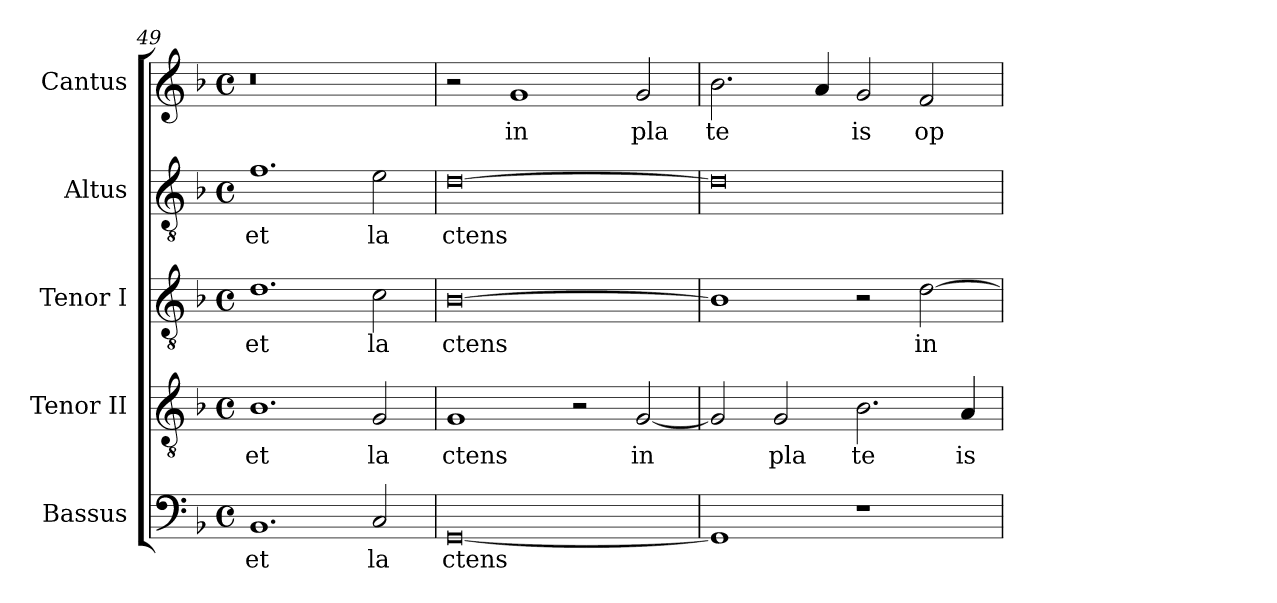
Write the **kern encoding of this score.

**kern	**text	**kern	**text	**kern	**text	**kern	**text	**kern	**text
*part5	*part5	*part4	*part4	*part3	*part3	*part2	*part2	*part1	*part1
*staff5	*staff5	*staff4	*staff4	*staff3	*staff3	*staff2	*staff2	*staff1	*staff1
*I"Bassus	*	*I"Tenor II	*	*I"Tenor I	*	*I"Altus	*	*I"Cantus	*
*I'Bassus	*	*I'Tenor II	*	*I'Tenor I	*	*I'Altus	*	*I'Cantus	*
*clefF4	*	*clefGv2	*	*clefGv2	*	*clefGv2	*	*clefG2	*
*k[b-]	*	*k[b-]	*	*k[b-]	*	*k[b-]	*	*k[b-]	*
*F:	*	*F:	*	*F:	*	*F:	*	*F:	*
*M4/4	*	*M4/4	*	*M4/4	*	*M4/4	*	*M4/4	*
*met(c)	*	*met(c)	*	*met(c)	*	*met(c)	*	*met(c)	*
=49	=49	=49	=49	=49	=49	=49	=49	=49	=49
!	!LO:LY:b:cj	!	!LO:LY:b:cj	!	!LO:LY:b:cj	!	!LO:LY:b:cj	!	!
1.BB-	et	1.B-	et	1.d	et	1.f	et	0r	.
!	!LO:LY:b:cj	!	!LO:LY:b:cj	!	!LO:LY:b:cj	!	!LO:LY:b:cj	!	!
2C/	la	2G/	la	2c\	la	2e\	la	.	.
=50	=50	=50	=50	=50	=50	=50	=50	=50	=50
!	!LO:LY:b	!	!LO:LY:b:cj	!	!LO:LY:b	!	!LO:LY:b	!	!
[<0GG	ctens	1G	ctens	[>0B-	ctens	[>0d	ctens	2r	.
!	!	!	!	!	!	!	!	!	!LO:LY:b:cj
.	.	.	.	.	.	.	.	1g	in
.	.	2r	.	.	.	.	.	.	.
!	!	!	!LO:LY:b:cj	!	!	!	!	!	!LO:LY:b:cj
.	.	[<2G/	in	.	.	.	.	2g/	pla
=51	=51	=51	=51	=51	=51	=51	=51	=51	=51
!	!	!	!	!	!	!	!	!	!LO:LY:b:cj
1GG]	.	2G/]	.	1B-]	.	0d]	.	2.b-\	te
!	!	!	!LO:LY:b:cj	!	!	!	!	!	!
.	.	2G/	pla	.	.	.	.	.	.
.	.	.	.	.	.	.	.	4a/	.
!	!	!	!LO:LY:b:cj	!	!	!	!	!	!LO:LY:b:cj
1r	.	2.B-\	te	2r	.	.	.	2g/	is
!	!	!	!	!	!LO:LY:b:cj	!	!	!	!LO:LY:b:cj
.	.	.	.	[>2d\	in	.	.	2f/	op
!	!	!	!LO:LY:b:cj	!	!	!	!	!	!
.	.	4A/	is	.	.	.	.	.	.
=	=	=	=	=	=	=	=	=	=
*-	*-	*-	*-	*-	*-	*-	*-	*-	*-
